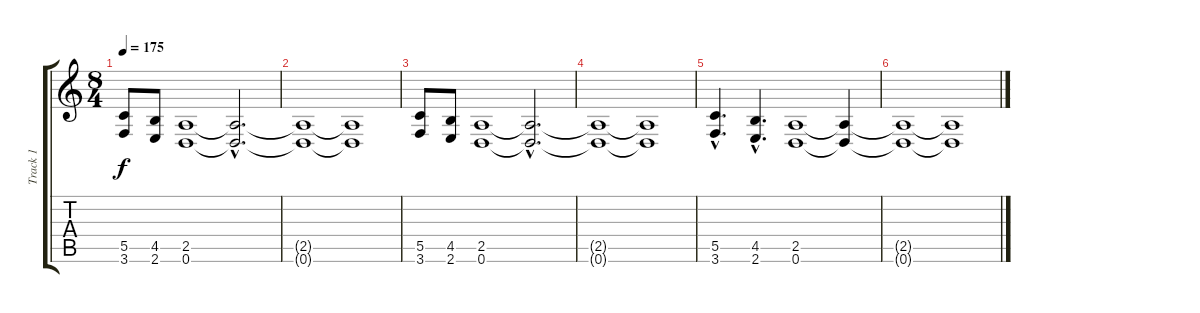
\track ("Track 1" "Track 1") {instrument distortionguitar}
\staff {score tabs}
\tuning (D4 A3 F3 C3 G2 D2) {hide}
\ts (8 4)
\tempo 175
\clef g2
\ks c
(5.5 3.6).8{dy f} (4.5 2.6).8 (2.5 0.6).1 (2.5{hac t} 0.6{hac t}).2{d} |
(2.5{t} 0.6{t}).1 (2.5{t} 0.6{t}).1 |
(5.5 3.6).8 (4.5 2.6).8 (2.5 0.6).1 (2.5{hac t} 0.6{hac t}).2{d} |
(2.5{t} 0.6{t}).1 (2.5{t} 0.6{t}).1 |
(5.5{hac} 3.6{hac}).4{d} (4.5{hac} 2.6{hac}).4{d} (2.5 0.6).1 (2.5{t} 0.6{t}).4 |
(2.5{t} 0.6{t}).1 (2.5{t} 0.6{t}).1
